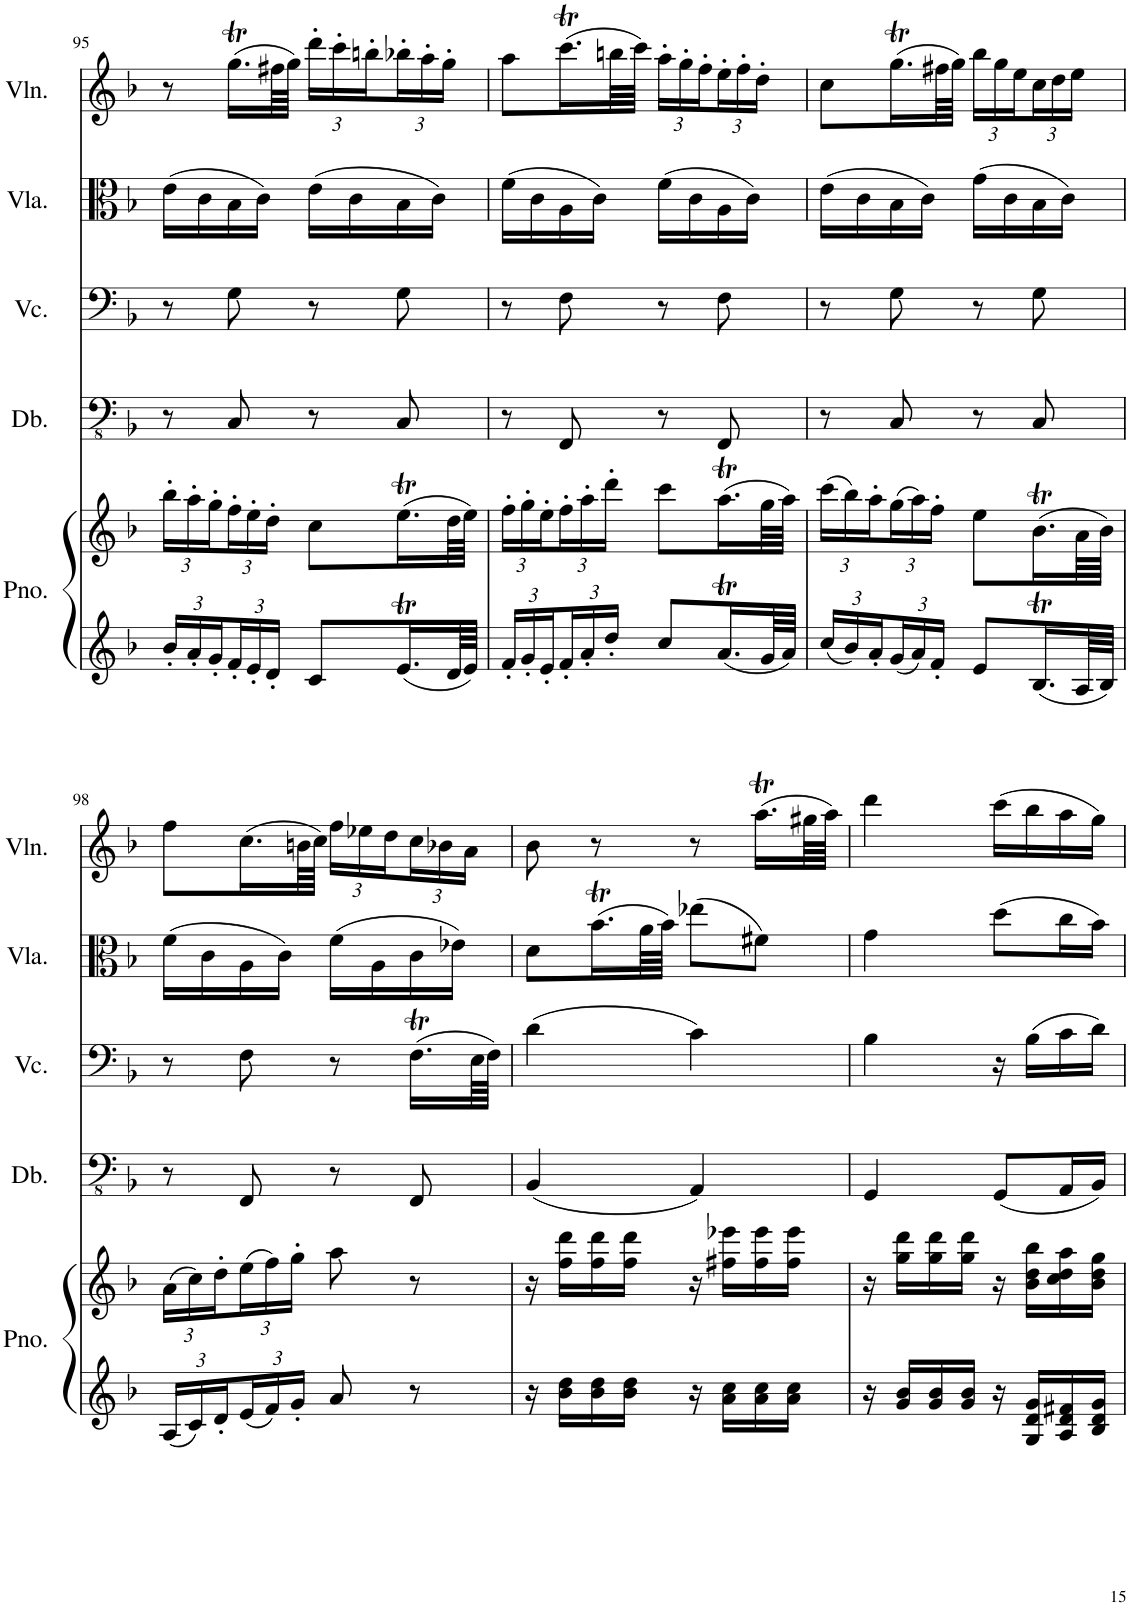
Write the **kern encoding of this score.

**kern	**kern	**kern	**kern	**kern	**kern
*part5	*part5	*part4	*part3	*part2	*part1
*staff6	*staff5	*staff4	*staff3	*staff2	*staff1
*I"Piano	*	*I"Double Bass	*I"Violoncello	*I"Viola	*I"Violin
*I'Pno.	*	*I'Db.	*I'Vc.	*I'Vla.	*I'Vln.
!!LO:PB:g=z
*clefG2	*clefG2	*clefFv4	*clefF4	*clefC3	*clefG2
*	*	*Trd7c12	*	*	*
*k[b-]	*k[b-]	*k[b-]	*k[b-]	*k[b-]	*k[b-]
*M2/4	*M2/4	*M2/4	*M2/4	*M2/4	*M2/4
*Xbrackettup	*Xbrackettup	*	*	*	*
=95	=95	=95	=95	=95	=95
24b-'/LL	24bb-'\LL	8r	8r	(16e\LL	8r
24a'/	24aa'\	.	.	.	.
.	.	.	.	16c\	.
24g'/	24gg'\	.	.	.	.
24f'/	24ff'\	8CC/	8G\	16B-\	(16.ggT\LL
24e'/	24ee'\	.	.	.	.
.	.	.	.	16c\JJ)	.
24d'/JJ	24dd'\JJ	.	.	.	.
.	.	.	.	.	64ff#X\LL
.	.	.	.	.	64gg\JJJJ)
*	*	*	*	*	*Xbrackettup
8c/L	8cc\L	8r	8r	(16e\LL	24ddd'\LL
.	.	.	.	.	24ccc'\
.	.	.	.	16c\	.
.	.	.	.	.	24bbn'\
16.et/L	(16.eet\L	8CC/	8G\	16B-\	24bb-X'\
.	.	.	.	.	24aa'\
.	.	.	.	16c\JJ)	.
.	.	.	.	.	24gg'\JJ
64d/LL	64dd\LL	.	.	.	.
64e/JJJJ	64ee\JJJJ)	.	.	.	.
=96	=96	=96	=96	=96	=96
24f'/LL	24ff'\LL	8r	8r	(16f\LL	8aa\L
24g'/	24gg'\	.	.	.	.
.	.	.	.	16c\	.
24e'/	24ee'\	.	.	.	.
24f'/	24ff'\	8FFF/	8F\	16A\	(16.cccT\L
24a'/	24aa'\	.	.	.	.
.	.	.	.	16c\JJ)	.
24dd'/JJ	24ddd'\JJ	.	.	.	.
.	.	.	.	.	64bbn\LL
.	.	.	.	.	64ccc\JJJJ)
8cc/L	8ccc\L	8r	8r	(16f\LL	24aa'\LL
.	.	.	.	.	24gg'\
.	.	.	.	16c\	.
.	.	.	.	.	24ff'\
16.at/L	(16.aat\L	8FFF/	8F\	16A\	24ee'\
.	.	.	.	.	24ff'\
.	.	.	.	16c\JJ)	.
.	.	.	.	.	24dd'\JJ
64g/LL	64gg\LL	.	.	.	.
64a/JJJJ	64aa\JJJJ)	.	.	.	.
=97	=97	=97	=97	=97	=97
24cc/LL	(24ccc\LL	8r	8r	(16e\LL	8cc\L
24b-/	24bb-\)	.	.	.	.
.	.	.	.	16c\	.
24a'/	24aa'\	.	.	.	.
24g/	(24gg\	8CC/	8G\	16B-\	(16.ggT\L
24a/	24aa\)	.	.	.	.
.	.	.	.	16c\JJ)	.
24f'/JJ	24ff'\JJ	.	.	.	.
.	.	.	.	.	64ff#X\LL
.	.	.	.	.	64gg\JJJJ)
8e/L	8ee\L	8r	8r	(16g\LL	24bb-\LL
.	.	.	.	.	24gg\
.	.	.	.	16c\	.
.	.	.	.	.	24ee\
16.B-T/L	(16.b-T\L	8CC/	8G\	16B-\	24cc\
.	.	.	.	.	24dd\
.	.	.	.	16c\JJ)	.
.	.	.	.	.	24ee\JJ
64A/LL	64a\LL	.	.	.	.
64B-/JJJJ	64b-\JJJJ)	.	.	.	.
!!LO:LB:g=z
=98	=98	=98	=98	=98	=98
24A/LL	(24a\LL	8r	8r	(16f\LL	8ff\L
24c/	24cc\)	.	.	.	.
.	.	.	.	16c\	.
24d'/	24dd'\	.	.	.	.
24e/	(24ee\	8FFF/	8F\	16A\	(16.cc\L
24f/	24ff\)	.	.	.	.
.	.	.	.	16c\JJ)	.
24g'/JJ	24gg'\JJ	.	.	.	.
.	.	.	.	.	64bn\LL
.	.	.	.	.	64cc\JJJJ)
8a/	8aa\	8r	8r	(16f\LL	24ff\LL
.	.	.	.	.	24ee-X\
.	.	.	.	16A\	.
.	.	.	.	.	24dd\
8r	8r	8FFF/	(16.FT\LL	16c\	24cc\
.	.	.	.	.	24b-X\
.	.	.	.	16e-X\JJ)	.
.	.	.	.	.	24a\JJ
.	.	.	64E\LL	.	.
.	.	.	64F\JJJJ)	.	.
=99	=99	=99	=99	=99	=99
16r	16r	(4BBB-/	(4d\	8d\L	8b-\
16b-\ 16dd\LL	16ff\ 16ddd\LL	.	.	.	.
16b-\ 16dd\	16ff\ 16ddd\	.	.	(16.b-T\L	8r
16b-\ 16dd\JJ	16ff\ 16ddd\JJ	.	.	.	.
.	.	.	.	64a\LL	.
.	.	.	.	64b-\JJJJ)	.
16r	16r	4AAA/)	4c\)	(8ee-X\L	8r
16a\ 16cc\LL	16ff#X\ 16eee-X\LL	.	.	.	.
16a\ 16cc\	16ff#\ 16eee-\	.	.	8f#X\J)	(16.aat\LL
16a\ 16cc\JJ	16ff#\ 16eee-\JJ	.	.	.	.
.	.	.	.	.	64gg#X\LL
.	.	.	.	.	64aa\JJJJ)
=100	=100	=100	=100	=100	=100
16r	16r	4GGG/	4B-\	4g\	4ddd\
16g/ 16b-/LL	16gg\ 16ddd\LL	.	.	.	.
16g/ 16b-/	16gg\ 16ddd\	.	.	.	.
16g/ 16b-/JJ	16gg\ 16ddd\JJ	.	.	.	.
16r	16r	(8GGG/L	16r	(8dd\L	(16ccc\LL
16G/ 16d/ 16g/LL	16b-\ 16dd\ 16bb-\LL	.	(16B-\LL	.	16bb-\
16A/ 16d/ 16f#X/	16cc\ 16dd\ 16aa\	16AAA/L	16c\	16cc\L	16aa\
16B-/ 16d/ 16g/JJ	16b-\ 16dd\ 16gg\JJ	16BBB-/JJ)	16d\JJ)	16b-\JJ)	16gg\JJ)
=	=	=	=	=	=
*-	*-	*-	*-	*-	*-
